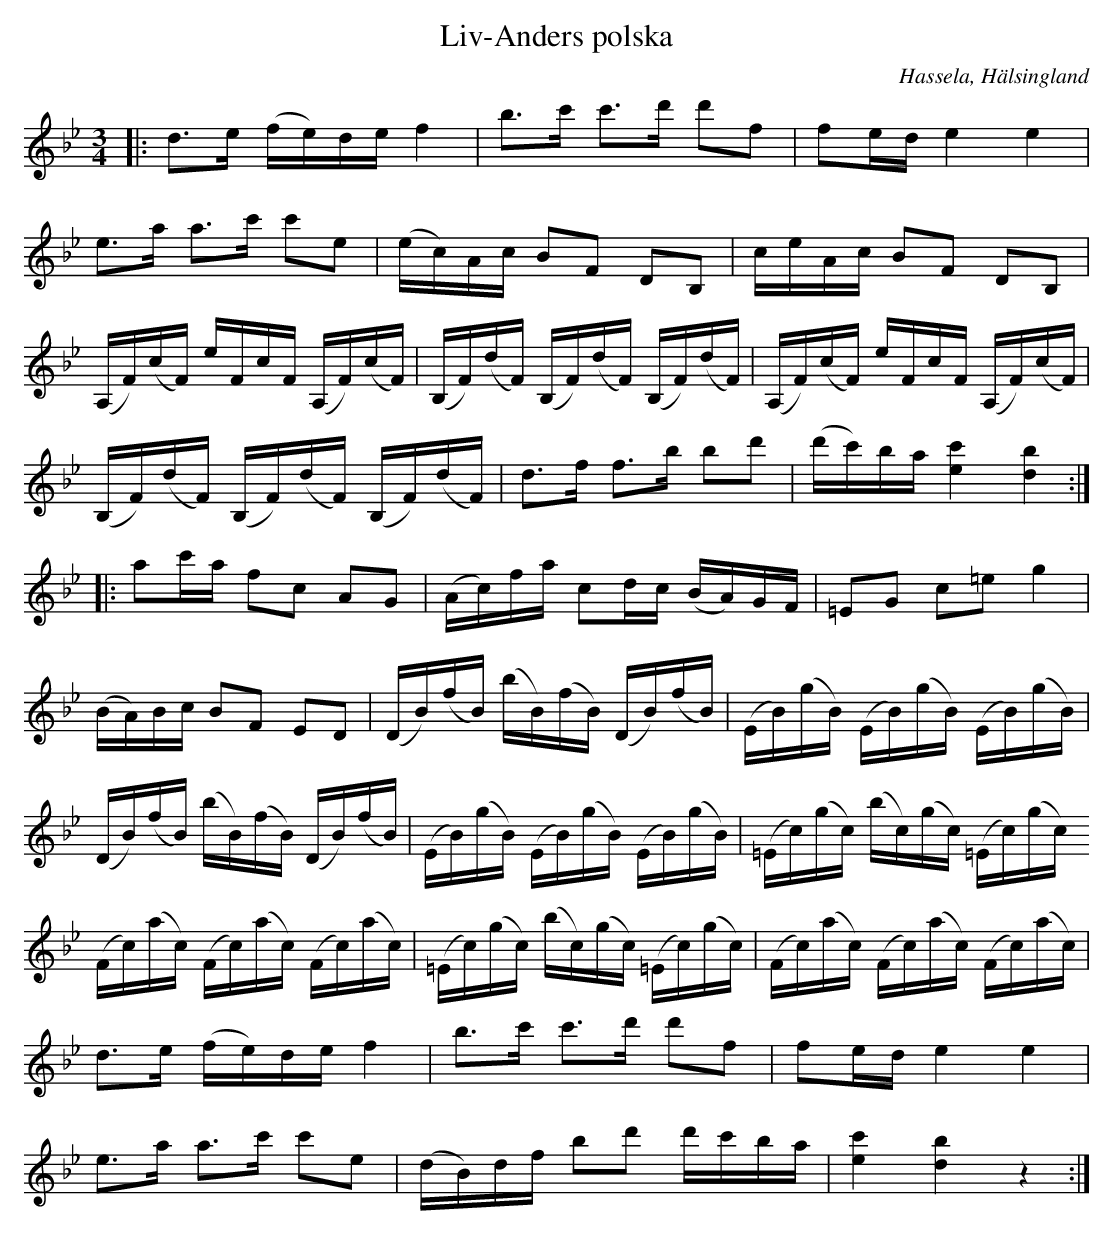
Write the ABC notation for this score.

X:1
T: Liv-Anders polska
O: Hassela, Hälsingland
M: 3/4
L: 1/16
K: Bb
|: d3e (fe)def4 | b3c' c'3d' d'2f2 | f2ede4e4 |
e3a a3c' c'2e2 | (ec)Ac B2F2 D2B,2 | ceAc B2F2 D2B,2 |
(A,F)(cF) eFcF (A,F)(cF) | (B,F)(dF) (B,F)(dF) (B,F)(dF) | (A,F)(cF) eFcF (A,F)(cF) |
(B,F)(dF) (B,F)(dF) (B,F)(dF) | d3f f3b b2d'2 | (d'c')ba [ec']4 [bd]4 :|
|: a2c'a f2c2 A2G2 | (Ac)fa c2dc (BA)GF | =E2G2 c2=e2 g4 |
(BA)Bc B2F2 E2D2 | (DB)(fB) (bB)(fB) (DB)(fB) | (EB)(gB) (EB)(gB) (EB)(gB) |
(DB)(fB) (bB)(fB) (DB)(fB) | (EB)(gB) (EB)(gB) (EB)(gB) | (=Ec)(gc) (bc)(gc) (=Ec)(gc)
(Fc)(ac) (Fc)(ac) (Fc)(ac) | (=Ec)(gc) (bc)(gc) (=Ec)(gc) | (Fc)(ac) (Fc)(ac) (Fc)(ac) |
d3e (fe)de f4 | b3c' c'3d' d'2f2 | f2ed e4e4 |
e3a a3c' c'2e2 | (dB)df b2d'2 d'c'ba | [c'e]4 [bd]4 z4 :|
